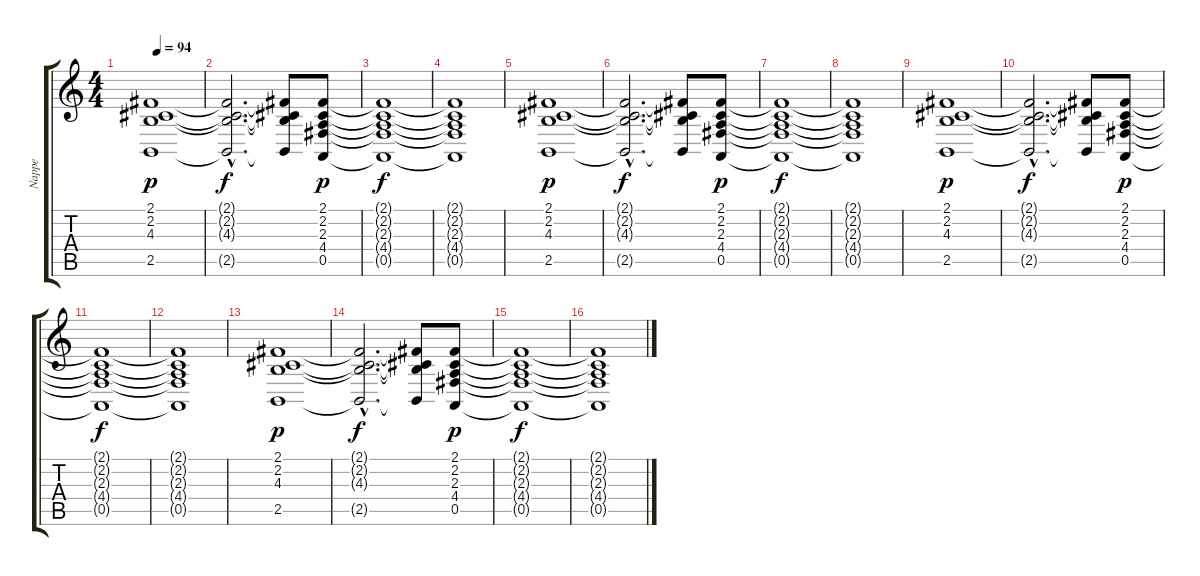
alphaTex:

\track ("Nappe" "Nappe") {instrument pad2warm}
\staff {score tabs}
\tuning (E4 B3 G3 D3 A2 E2) {hide}
\ts (4 4)
\tempo 94
\clef g2
\ks c
(2.1 2.2 4.3 2.5).1{dy p} |
(2.1{hac t} 2.2{hac t} 4.3{hac t} 2.5{hac t}).2{d dy f} (2.1{t} 2.2{t} 4.3{t} 2.5{t}).8 (2.1 2.2 2.3 4.4 0.5).8{dy p} |
(2.1{t} 2.2{t} 2.3{t} 4.4{t} 0.5{t}).1{dy f} |
(2.1{t} 2.2{t} 2.3{t} 4.4{t} 0.5{t}).1 |
(2.1 2.2 4.3 2.5).1{dy p} |
(2.1{hac t} 2.2{hac t} 4.3{hac t} 2.5{hac t}).2{d dy f} (2.1{t} 2.2{t} 4.3{t} 2.5{t}).8 (2.1 2.2 2.3 4.4 0.5).8{dy p} |
(2.1{t} 2.2{t} 2.3{t} 4.4{t} 0.5{t}).1{dy f} |
(2.1{t} 2.2{t} 2.3{t} 4.4{t} 0.5{t}).1 |
(2.1 2.2 4.3 2.5).1{dy p} |
(2.1{hac t} 2.2{hac t} 4.3{hac t} 2.5{hac t}).2{d dy f} (2.1{t} 2.2{t} 4.3{t} 2.5{t}).8 (2.1 2.2 2.3 4.4 0.5).8{dy p} |
(2.1{t} 2.2{t} 2.3{t} 4.4{t} 0.5{t}).1{dy f} |
(2.1{t} 2.2{t} 2.3{t} 4.4{t} 0.5{t}).1 |
(2.1 2.2 4.3 2.5).1{dy p} |
(2.1{hac t} 2.2{hac t} 4.3{hac t} 2.5{hac t}).2{d dy f} (2.1{t} 2.2{t} 4.3{t} 2.5{t}).8 (2.1 2.2 2.3 4.4 0.5).8{dy p} |
(2.1{t} 2.2{t} 2.3{t} 4.4{t} 0.5{t}).1{dy f} |
(2.1{t} 2.2{t} 2.3{t} 4.4{t} 0.5{t}).1
